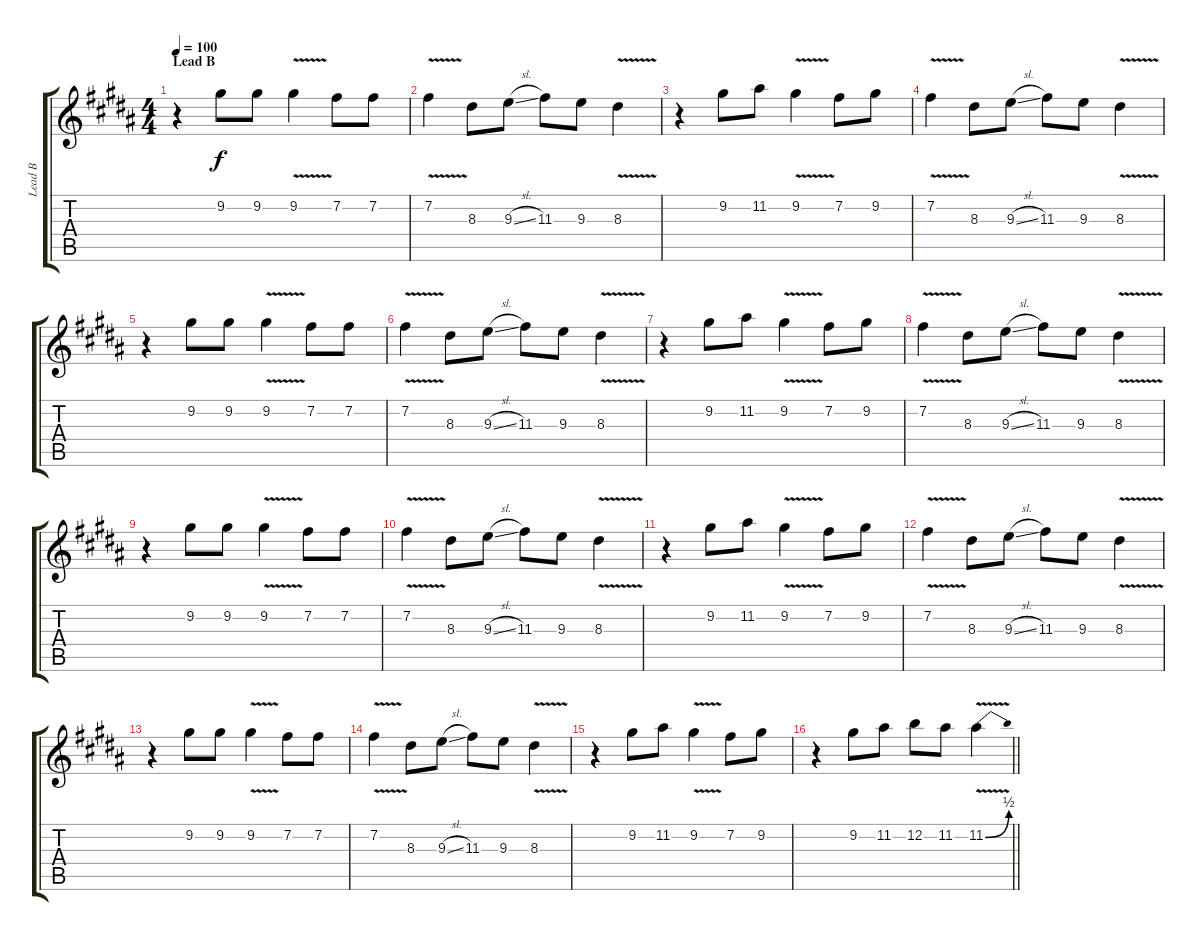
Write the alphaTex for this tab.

\track ("Lead B" "Lead B") {instrument distortionguitar}
\staff {score tabs}
\tuning (E4 B3 G3 D3 A2 E2) {hide}
\ts (4 4)
\section ("" "Lead B")
\tempo 100
\clef g2
\ks b
r.4{dy f} 9.2.8 9.2.8 9.2{v}.4 7.2.8 7.2.8 |
7.2{v}.4 8.3.8 9.3{sl}.8 11.3.8 9.3.8 8.3{v}.4 |
r.4 9.2.8 11.2.8 9.2{v}.4 7.2.8 9.2.8 |
7.2{v}.4 8.3.8 9.3{sl}.8 11.3.8 9.3.8 8.3{v}.4 |
r.4 9.2.8 9.2.8 9.2{v}.4 7.2.8 7.2.8 |
7.2{v}.4 8.3.8 9.3{sl}.8 11.3.8 9.3.8 8.3{v}.4 |
r.4 9.2.8 11.2.8 9.2{v}.4 7.2.8 9.2.8 |
7.2{v}.4 8.3.8 9.3{sl}.8 11.3.8 9.3.8 8.3{v}.4 |
r.4 9.2.8 9.2.8 9.2{v}.4 7.2.8 7.2.8 |
7.2{v}.4 8.3.8 9.3{sl}.8 11.3.8 9.3.8 8.3{v}.4 |
r.4 9.2.8 11.2.8 9.2{v}.4 7.2.8 9.2.8 |
7.2{v}.4 8.3.8 9.3{sl}.8 11.3.8 9.3.8 8.3{v}.4 |
r.4 9.2.8 9.2.8 9.2{v}.4 7.2.8 7.2.8 |
7.2{v}.4 8.3.8 9.3{sl}.8 11.3.8 9.3.8 8.3{v}.4 |
r.4 9.2.8 11.2.8 9.2{v}.4 7.2.8 9.2.8 |
\barLineRight lightlight
r.4 9.2.8 11.2.8 12.2.8 11.2.8 11.2{be (bend 0 0 60 2) v}.4
